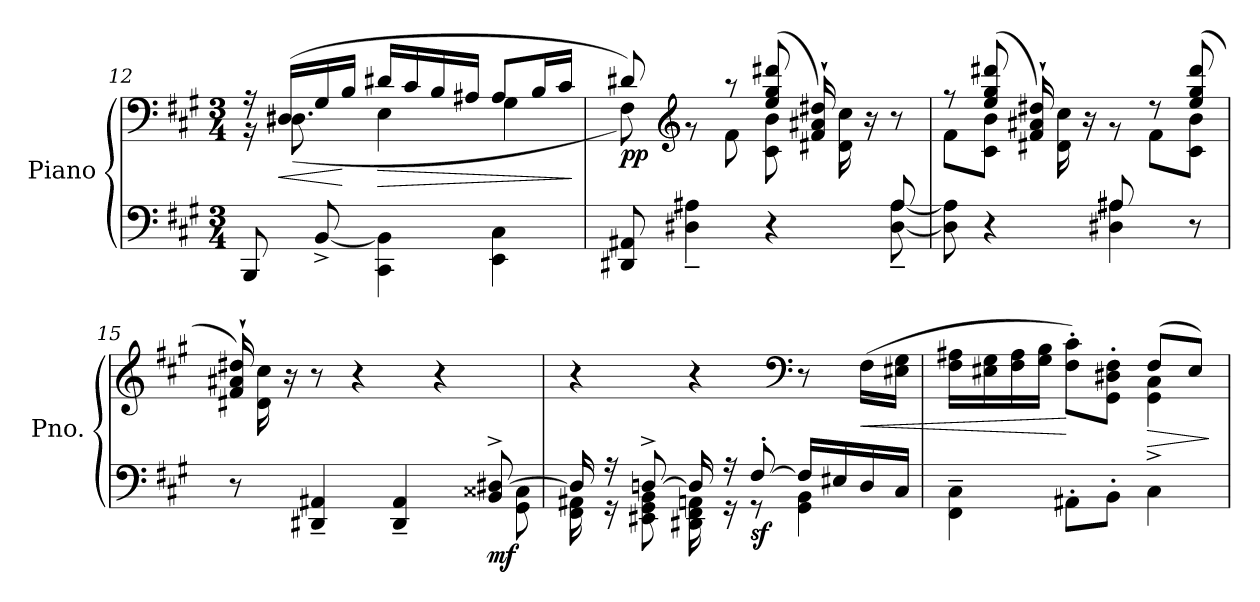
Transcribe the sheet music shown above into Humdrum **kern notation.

**kern	**kern	**dynam
*part1	*part1	*part1
*staff2	*staff1	*staff1/2
*I"Piano	*	*
*I'Pno.	*	*
*clefF4	*clefF4	*
*k[f#c#g#]	*k[f#c#g#]	*
*M3/4	*M3/4	*
=12	=12	=12
*	*^	*
8BBB/	16r	16r	.
!	!	!	!LO:HP:b
.	(>16D#X/LL	(<8.D#\	<
[8BB^/	16G#/	.	.
.	16B/JJ	.	[
!	!	!	!LO:HP:b
4CC#\ 4BB\]	16d#X/LL	4E\	>
.	16c#/	.	.
.	16B/	.	.
.	16A#X/JJ	.	.
4EE\ 4C#\	8A#/L	4G#\	.
.	16B/L	.	.
.	16c#/JJ	.	.
*	*v	*v	*
.	.	]
=13	=13	=13
*^	*^	*
!	!	!	!	!LO:DY:b
8ryy	8DD#X/ 8AA#X/	8d#X/)	8F#\L)	pp
*	*	*clefG2	*	*
(<8A#X/J	4D#X\~ 4A#X\~	8rg	8ryy	.
4.ryy	.	8r	8f#\L	.
.	4r	(>8ee/ 8gg#/ 8ddd#X/	8c#\ 8b\J	.
.	.	16f#/` 16a#X/` 16dd#X/`)	16d#X\ 16cc#\)	.
.	.	16r	8.ryy	.
8A#/	[8D#\~ [8A#\~	8r	.	.
!!LO:LB:g=z	!!
=14	=14	=14	=14	=14
4.ryy	8D#\] 8A#\]	8r	8f#\L	.
.	4r	(>8ee/ 8gg#/ 8ddd#X/	8c#\ 8b\J	.
.	.	16f#/` 16a#X/` 16dd#X/`)	16d#X\ 16cc#\	.
.	.	16r	8.ryy	.
(<8A#X/	4D#X\ 4A#X\	8rg	.	.
4ryy	.	8r	8f#\L	.
.	8r	(>8ee/ 8gg#/ 8ddd#/	8c#\ 8b\J	.
=15	=15	=15	=15	=15
8r	8ryy	16f#/` 16a#X/` 16dd#X/`)	16d#X\ 16cc#\)	.
.	.	16r	2ryy	.
*v	*v	*	*	*
4DD#X/~ 4AA#X/~	8r	.	.
.	4r	.	.
4DD#/~ 4AA#/~	.	.	.
.	4r	.	.
.	.	8.ryy	.
*^	*	*	*
!	!	!	!	!LO:DY:b=2
8BB/^ [8D#X/^	8GG#\ 8C##X\	.	.	mf
*	*	*v	*v	*
=16	=16	=16	=16
16D#/]	16FF#\ 16AA#X\	4r	.
16r	16r	.	.
[8Dn^/	8EE#X\ 8GG#\ 8BB\	.	.
16D/]	16DD#X\ 16FF#\ 16AAn\	4r	.
16r	16r	.	.
!	!	!	!LO:DY:b=2
[8F#'/	8r	.	sf
*	*	*clefF4	*
16F#/LL]	4GG#\ 4BB\	8r	.
16E#X/	.	.	.
!	!	!	!LO:HP:b
16D/	.	(>16F#\LL	<
16C#/JJ	.	16E#X\ 16G#\JJ	.
*v	*v	*	*
!!LO:LB:g=z
=17	=17	=17
*	*^	*
4FF#\~ 4C#\~	16F#\ 16A#X\LL	2ryy	.
.	16E#X\ 16G#\	.	.
.	16F#\ 16A#\	.	.
.	16G#\ 16B\JJ	.	.
8AA#X'\L	8F#\' 8c#\'L)	.	[
8BB'\J	8GG#\' 8D#X\' 8F#\'J	.	.
!	!	!	!LO:HP:b
4C#^\	(>8F#/L	4GG#\ 4C#\	>
.	8E#/J)	.	.
*	*v	*v	*
.	.	]
=	=	=
*-	*-	*-
